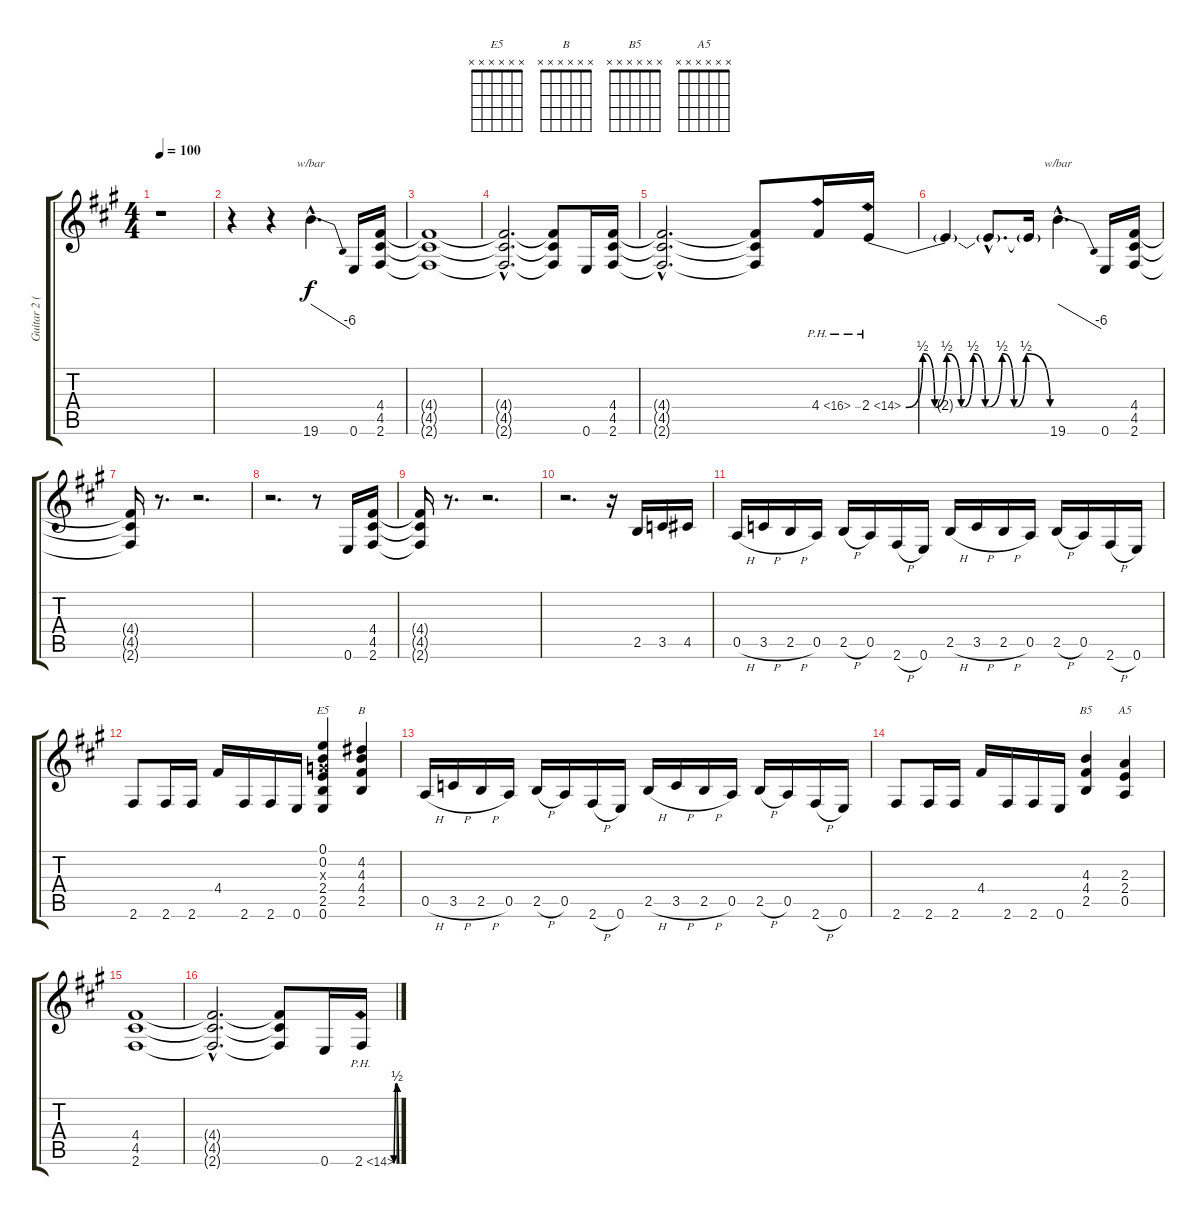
\track ("Guitar 2 (Lead)" "Guitar 2 (") {instrument overdrivenguitar}
\staff {score tabs}
\tuning (E4 B3 G3 D3 A2 E2) {hide}
\chord ("E5" x x x x x x)
\chord ("B" x x x x x x)
\chord ("B5" x x x x x x)
\chord ("A5" x x x x x x)
\ts (4 4)
\tempo 100
\clef g2
\ks f#minor
r.1{dy f instrument overdrivenguitar} |
r.4 r.4 19.6{hac}.4{d tbe (dive default 0 0 60 -24)} 0.6.16 (4.4 4.5 2.6).16 |
(4.4{t} 4.5{t} 2.6{t}).1 |
(4.4{hac t} 4.5{hac t} 2.6{hac t}).2{d} (4.4{t} 4.5{t} 2.6{t}).8 0.6.16 (4.4 4.5 2.6).16 |
(4.4{hac t} 4.5{hac t} 2.6{hac t}).2{d} (4.4{t} 4.5{t} 2.6{t}).8 4.4{ph 12}.16 2.4{be (custom 0 0 7 2 12 0 17 2 23 0 28 2 33 0 40 2 45 0 50 2 60 0) ph 12}.16 |
2.4{t}.4 2.4{hac t}.8{d} 2.4{t}.16 19.6{hac}.4{d tbe (dive default 0 0 60 -24)} 0.6.16 (4.4 4.5 2.6).16 |
(4.4{t} 4.5{t} 2.6{t}).16 r.8{d} r.2{d} |
r.2{d} r.8 0.6.16 (4.4 4.5 2.6).16 |
(4.4{t} 4.5{t} 2.6{t}).16 r.8{d} r.2{d} |
r.2{d} r.16 2.5.16 3.5.16 4.5.16 |
0.5{h}.16 3.5{h}.16 2.5{h}.16 0.5.16 2.5{h}.16 0.5.16 2.6{h}.16 0.6.16 2.5{h}.16 3.5{h}.16 2.5{h}.16 0.5.16 2.5{h}.16 0.5.16 2.6{h}.16 0.6.16 |
2.6.8 2.6.16 2.6.16 4.4.16 2.6.16 2.6.16 0.6.16 (0.1 0.2 0.3{x} 2.4 2.5 0.6).4{ch "E5"} (4.2 4.3 4.4 2.5).4{ch "B"} |
0.5{h}.16 3.5{h}.16 2.5{h}.16 0.5.16 2.5{h}.16 0.5.16 2.6{h}.16 0.6.16 2.5{h}.16 3.5{h}.16 2.5{h}.16 0.5.16 2.5{h}.16 0.5.16 2.6{h}.16 0.6.16 |
2.6.8 2.6.16 2.6.16 4.4.16 2.6.16 2.6.16 0.6.16 (4.3 4.4 2.5).4{ch "B5"} (2.3 2.4 0.5).4{ch "A5"} |
(4.4 4.5 2.6).1 |
(4.4{hac t} 4.5{hac t} 2.6{hac t}).2{d} (4.4{t} 4.5{t} 2.6{t}).8 0.6.16 2.6{be (custom 0 0 15 2 30 2 45 0 60 0) ph 12}.16
